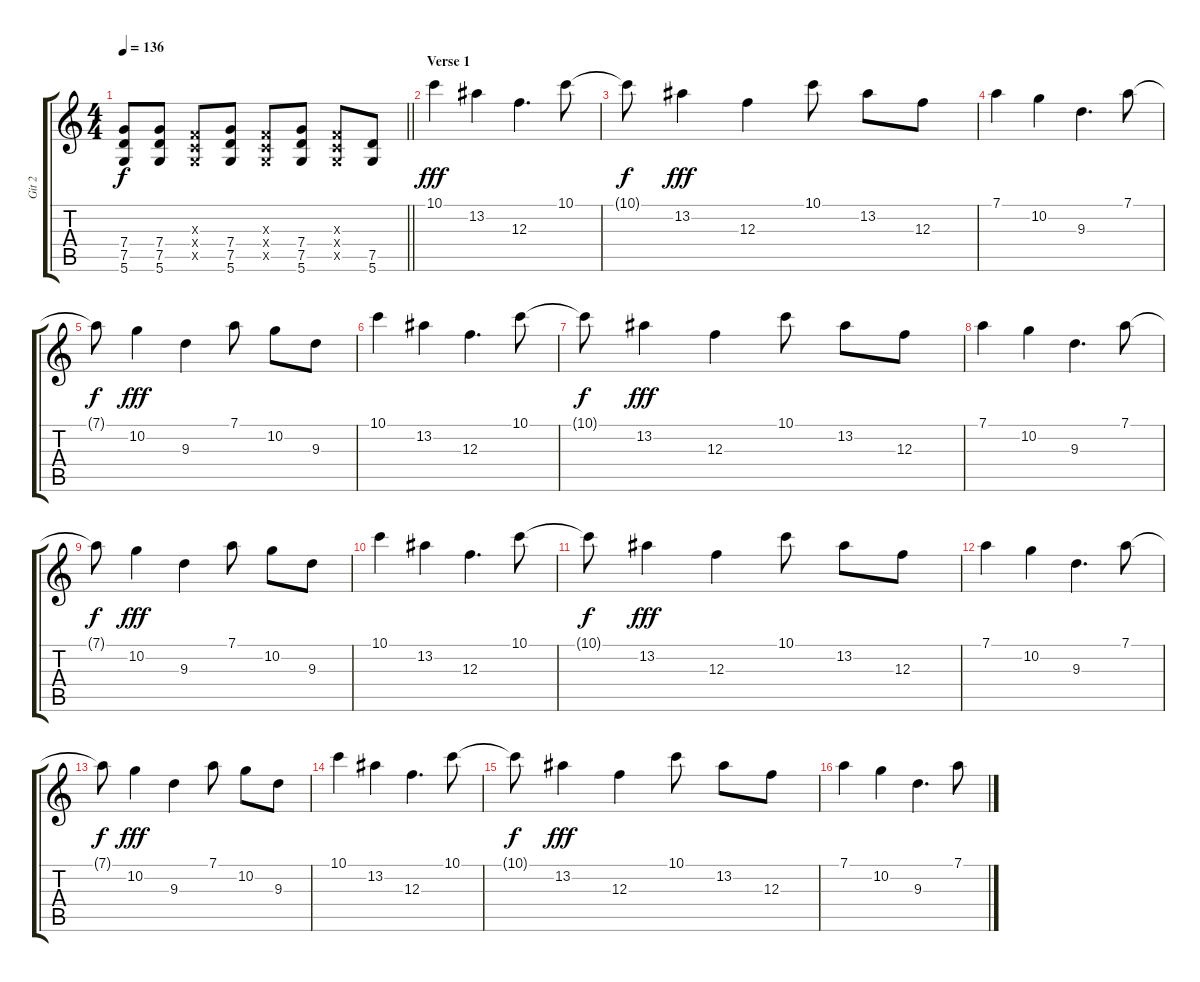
\track ("Git 2" "Git 2") {instrument distortionguitar}
\staff {score tabs}
\tuning (D4 A3 F3 C3 G2 D2) {hide}
\ts (4 4)
\tempo 136
\clef g2
\barLineRight lightlight
\ks c
(7.4 7.5 5.6).8{dy f} (7.4 7.5 5.6).8 (0.3{x} 0.4{x} 0.5{x}).8 (7.4 7.5 5.6).8 (0.3{x} 0.4{x} 0.5{x}).8 (7.4 7.5 5.6).8 (0.3{x} 0.4{x} 0.5{x}).8 (7.5 5.6).8 |
\section ("" "Verse 1")
10.1.4{dy fff volume 12 instrument acousticguitarnylon} 13.2.4 12.3.4{d} 10.1.8 |
10.1{t}.8{dy f} 13.2.4{dy fff} 12.3.4 10.1.8 13.2.8 12.3.8 |
7.1.4 10.2.4 9.3.4{d} 7.1.8 |
7.1{t}.8{dy f} 10.2.4{dy fff} 9.3.4 7.1.8 10.2.8 9.3.8 |
10.1.4 13.2.4 12.3.4{d} 10.1.8 |
10.1{t}.8{dy f} 13.2.4{dy fff} 12.3.4 10.1.8 13.2.8 12.3.8 |
7.1.4 10.2.4 9.3.4{d} 7.1.8 |
7.1{t}.8{dy f} 10.2.4{dy fff} 9.3.4 7.1.8 10.2.8 9.3.8 |
10.1.4 13.2.4 12.3.4{d} 10.1.8 |
10.1{t}.8{dy f} 13.2.4{dy fff} 12.3.4 10.1.8 13.2.8 12.3.8 |
7.1.4 10.2.4 9.3.4{d} 7.1.8 |
7.1{t}.8{dy f} 10.2.4{dy fff} 9.3.4 7.1.8 10.2.8 9.3.8 |
10.1.4 13.2.4 12.3.4{d} 10.1.8 |
10.1{t}.8{dy f} 13.2.4{dy fff} 12.3.4 10.1.8 13.2.8 12.3.8 |
7.1.4 10.2.4 9.3.4{d} 7.1.8
